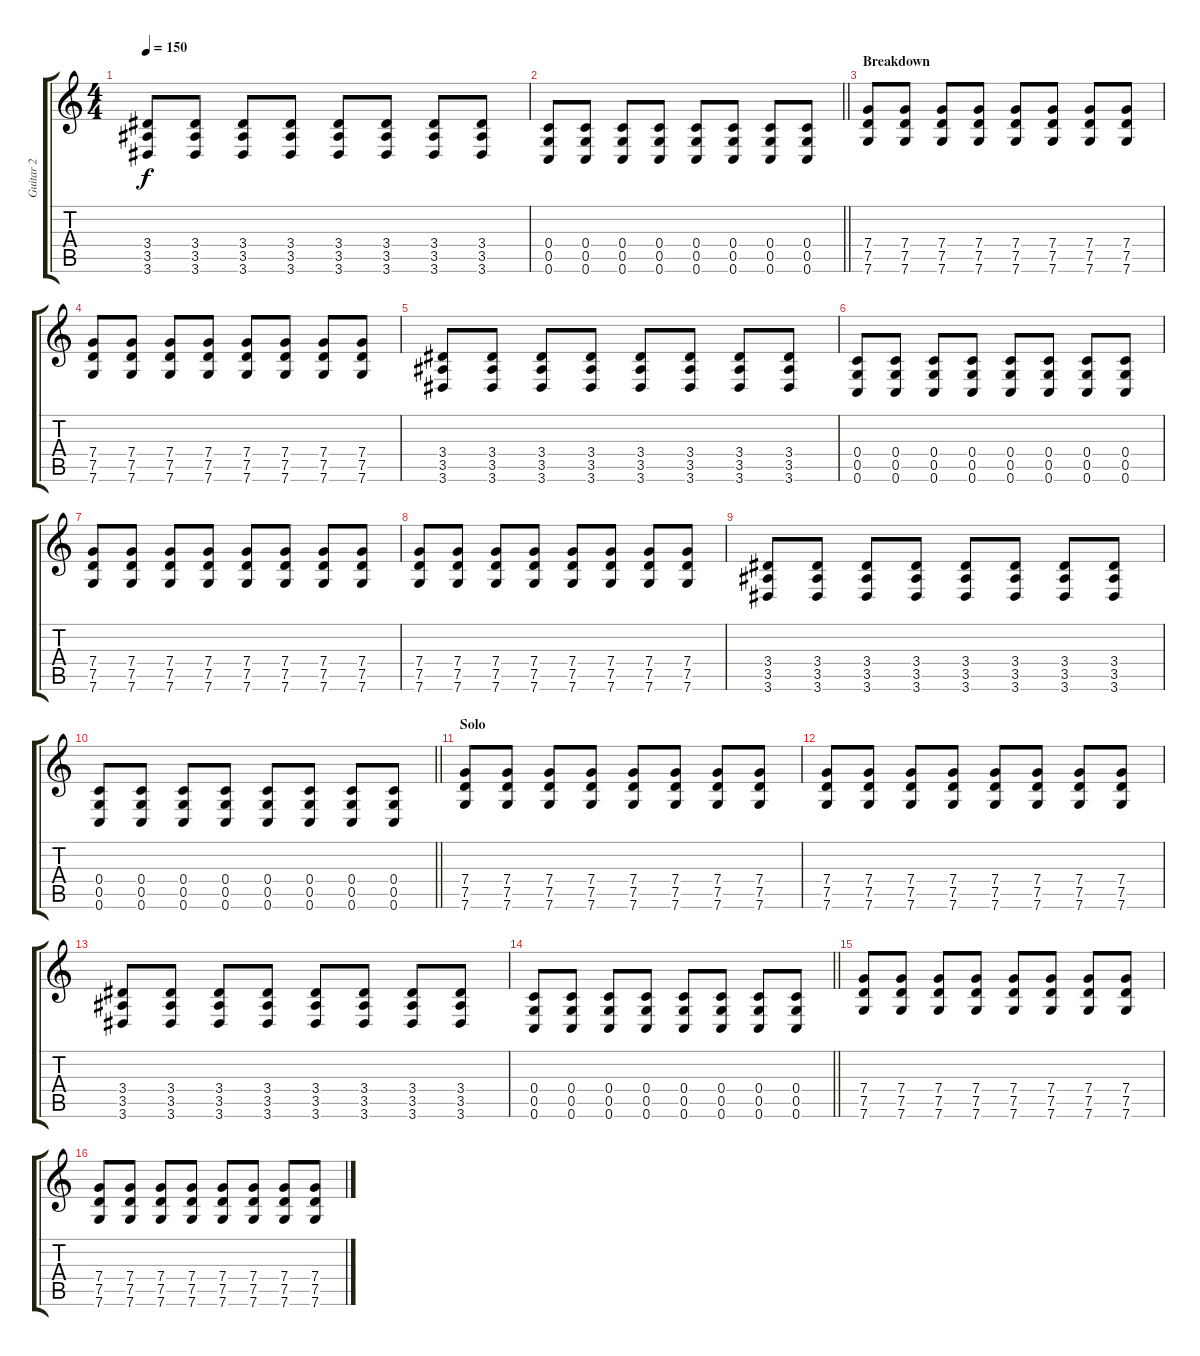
\track ("Guitar 2" "Guitar 2") {instrument distortionguitar}
\staff {score tabs}
\tuning (D4 A3 F3 C3 G2 C2) {hide}
\ts (4 4)
\tempo 150
\clef g2
\ks c
(3.4 3.5 3.6).8{dy f} (3.4 3.5 3.6).8 (3.4 3.5 3.6).8 (3.4 3.5 3.6).8 (3.4 3.5 3.6).8 (3.4 3.5 3.6).8 (3.4 3.5 3.6).8 (3.4 3.5 3.6).8 |
\barLineRight lightlight
(0.4 0.5 0.6).8 (0.4 0.5 0.6).8 (0.4 0.5 0.6).8 (0.4 0.5 0.6).8 (0.4 0.5 0.6).8 (0.4 0.5 0.6).8 (0.4 0.5 0.6).8 (0.4 0.5 0.6).8 |
\section ("" "Breakdown")
(7.4 7.5 7.6).8 (7.4 7.5 7.6).8 (7.4 7.5 7.6).8 (7.4 7.5 7.6).8 (7.4 7.5 7.6).8 (7.4 7.5 7.6).8 (7.4 7.5 7.6).8 (7.4 7.5 7.6).8 |
(7.4 7.5 7.6).8 (7.4 7.5 7.6).8 (7.4 7.5 7.6).8 (7.4 7.5 7.6).8 (7.4 7.5 7.6).8 (7.4 7.5 7.6).8 (7.4 7.5 7.6).8 (7.4 7.5 7.6).8 |
(3.4 3.5 3.6).8 (3.4 3.5 3.6).8 (3.4 3.5 3.6).8 (3.4 3.5 3.6).8 (3.4 3.5 3.6).8 (3.4 3.5 3.6).8 (3.4 3.5 3.6).8 (3.4 3.5 3.6).8 |
(0.4 0.5 0.6).8 (0.4 0.5 0.6).8 (0.4 0.5 0.6).8 (0.4 0.5 0.6).8 (0.4 0.5 0.6).8 (0.4 0.5 0.6).8 (0.4 0.5 0.6).8 (0.4 0.5 0.6).8 |
(7.4 7.5 7.6).8 (7.4 7.5 7.6).8 (7.4 7.5 7.6).8 (7.4 7.5 7.6).8 (7.4 7.5 7.6).8 (7.4 7.5 7.6).8 (7.4 7.5 7.6).8 (7.4 7.5 7.6).8 |
(7.4 7.5 7.6).8 (7.4 7.5 7.6).8 (7.4 7.5 7.6).8 (7.4 7.5 7.6).8 (7.4 7.5 7.6).8 (7.4 7.5 7.6).8 (7.4 7.5 7.6).8 (7.4 7.5 7.6).8 |
(3.4 3.5 3.6).8 (3.4 3.5 3.6).8 (3.4 3.5 3.6).8 (3.4 3.5 3.6).8 (3.4 3.5 3.6).8 (3.4 3.5 3.6).8 (3.4 3.5 3.6).8 (3.4 3.5 3.6).8 |
\barLineRight lightlight
(0.4 0.5 0.6).8 (0.4 0.5 0.6).8 (0.4 0.5 0.6).8 (0.4 0.5 0.6).8 (0.4 0.5 0.6).8 (0.4 0.5 0.6).8 (0.4 0.5 0.6).8 (0.4 0.5 0.6).8 |
\section ("" "Solo")
(7.4 7.5 7.6).8 (7.4 7.5 7.6).8 (7.4 7.5 7.6).8 (7.4 7.5 7.6).8 (7.4 7.5 7.6).8 (7.4 7.5 7.6).8 (7.4 7.5 7.6).8 (7.4 7.5 7.6).8 |
(7.4 7.5 7.6).8 (7.4 7.5 7.6).8 (7.4 7.5 7.6).8 (7.4 7.5 7.6).8 (7.4 7.5 7.6).8 (7.4 7.5 7.6).8 (7.4 7.5 7.6).8 (7.4 7.5 7.6).8 |
(3.4 3.5 3.6).8 (3.4 3.5 3.6).8 (3.4 3.5 3.6).8 (3.4 3.5 3.6).8 (3.4 3.5 3.6).8 (3.4 3.5 3.6).8 (3.4 3.5 3.6).8 (3.4 3.5 3.6).8 |
\barLineRight lightlight
(0.4 0.5 0.6).8 (0.4 0.5 0.6).8 (0.4 0.5 0.6).8 (0.4 0.5 0.6).8 (0.4 0.5 0.6).8 (0.4 0.5 0.6).8 (0.4 0.5 0.6).8 (0.4 0.5 0.6).8 |
(7.4 7.5 7.6).8 (7.4 7.5 7.6).8 (7.4 7.5 7.6).8 (7.4 7.5 7.6).8 (7.4 7.5 7.6).8 (7.4 7.5 7.6).8 (7.4 7.5 7.6).8 (7.4 7.5 7.6).8 |
(7.4 7.5 7.6).8 (7.4 7.5 7.6).8 (7.4 7.5 7.6).8 (7.4 7.5 7.6).8 (7.4 7.5 7.6).8 (7.4 7.5 7.6).8 (7.4 7.5 7.6).8 (7.4 7.5 7.6).8
